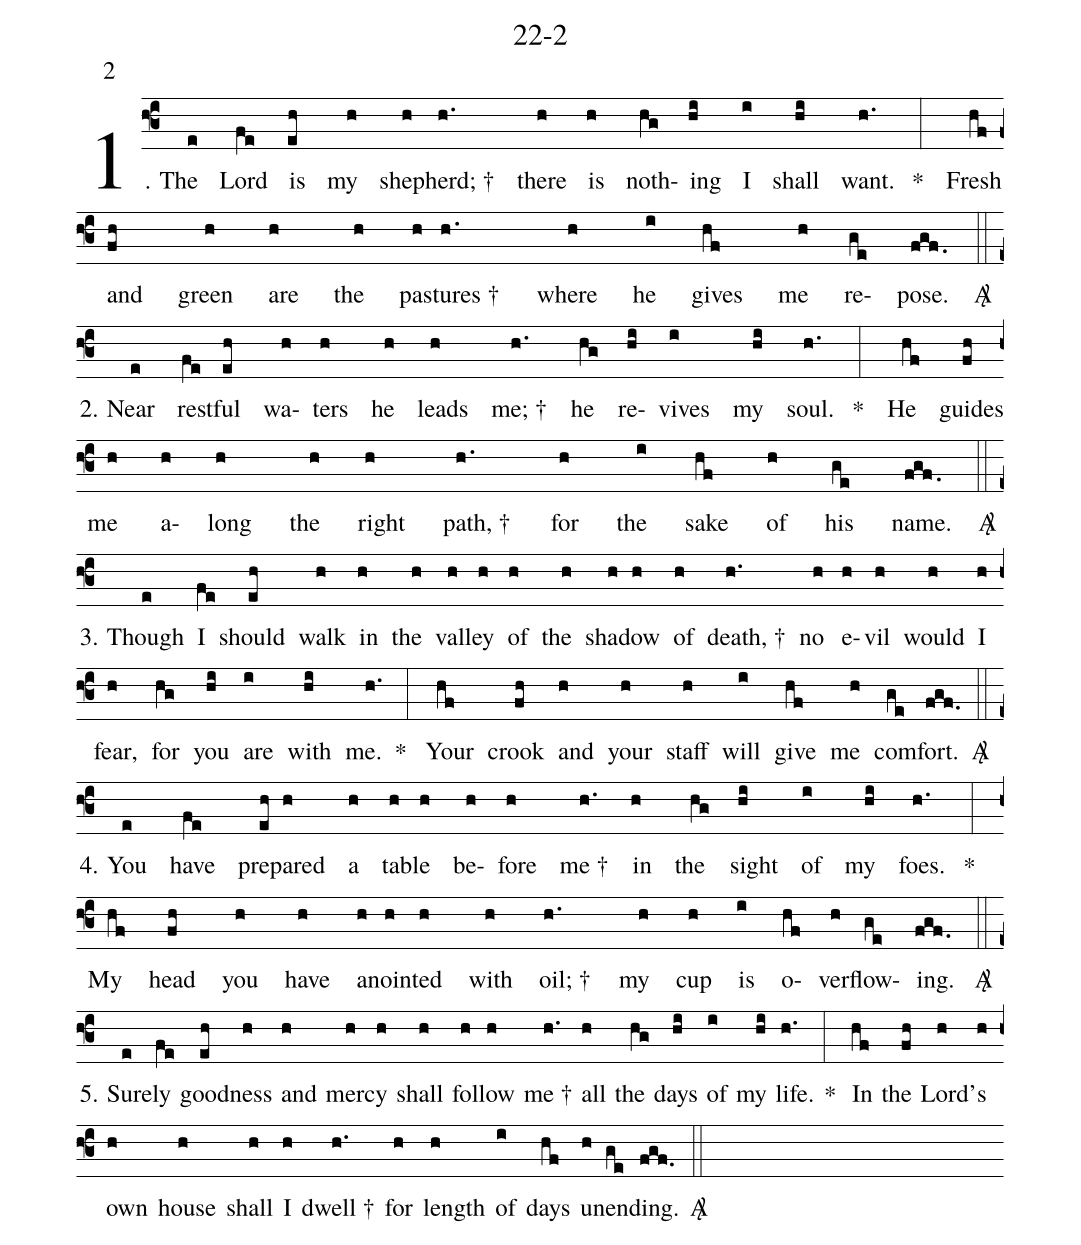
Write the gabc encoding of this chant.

name: 22-2;
annotation: 2;
%%
(f3)1. The(e) Lord(fe) is(eh) my(h) shep(h)herd; †(h.) there(h) is(h) noth(hg)ing(hi) I(i) shall(hi) want.(h.) * (:) Fresh(hf) and(fh) green(h) are(h) the(h) pas(h)tures †(h.) where(h) he(i) gives(hf) me(h) re(ge)pose.(fgf.) <sp>A/</sp> (::)
(z) 2. Near(e) rest(fe)ful(eh) wa(h)ters(h) he(h) leads(h) me; †(h.) he(hg) re(hi)vives(i) my(hi) soul.(h.) * (:) He(hf) guides(fh) me(h) a(h)long(h) the(h) right(h) path, †(h.) for(h) the(i) sake(hf) of(h) his(ge) name.(fgf.) <sp>A/</sp> (::)
(z) 3. Though(e) I(fe) should(eh) walk(h) in(h) the(h) val(h)ley(h) of(h) the(h) shad(h)ow(h) of(h) death, †(h.) no(h) e(h)vil(h) would(h) I(h) fear,(h) for(hg) you(hi) are(i) with(hi) me.(h.) * (:) Your(hf) crook(fh) and(h) your(h) staff(h) will(i) give(hf) me(h) com(ge)fort.(fgf.) <sp>A/</sp> (::)
(z) 4. You(e) have(fe) pre(eh)pared(h) a(h) ta(h)ble(h) be(h)fore(h) me †(h.) in(h) the(hg) sight(hi) of(i) my(hi) foes.(h.) * (:) My(hf) head(fh) you(h) have(h) a(h)noint(h)ed(h) with(h) oil; †(h.) my(h) cup(h) is(i) o(hf)ver(h)flow(ge)ing.(fgf.) <sp>A/</sp> (::)
(z) 5. Sure(e)ly(fe) good(eh)ness(h) and(h) mer(h)cy(h) shall(h) fol(h)low(h) me †(h.) all(h) the(hg) days(hi) of(i) my(hi) life.(h.) * (:) In(hf) the(fh) Lord’(h)s(h) own(h) house(h) shall(h) I(h) dwell †(h.) for(h) length(h) of(i) days(hf) un(h)end(ge)ing.(fgf.) <sp>A/</sp> (::)
